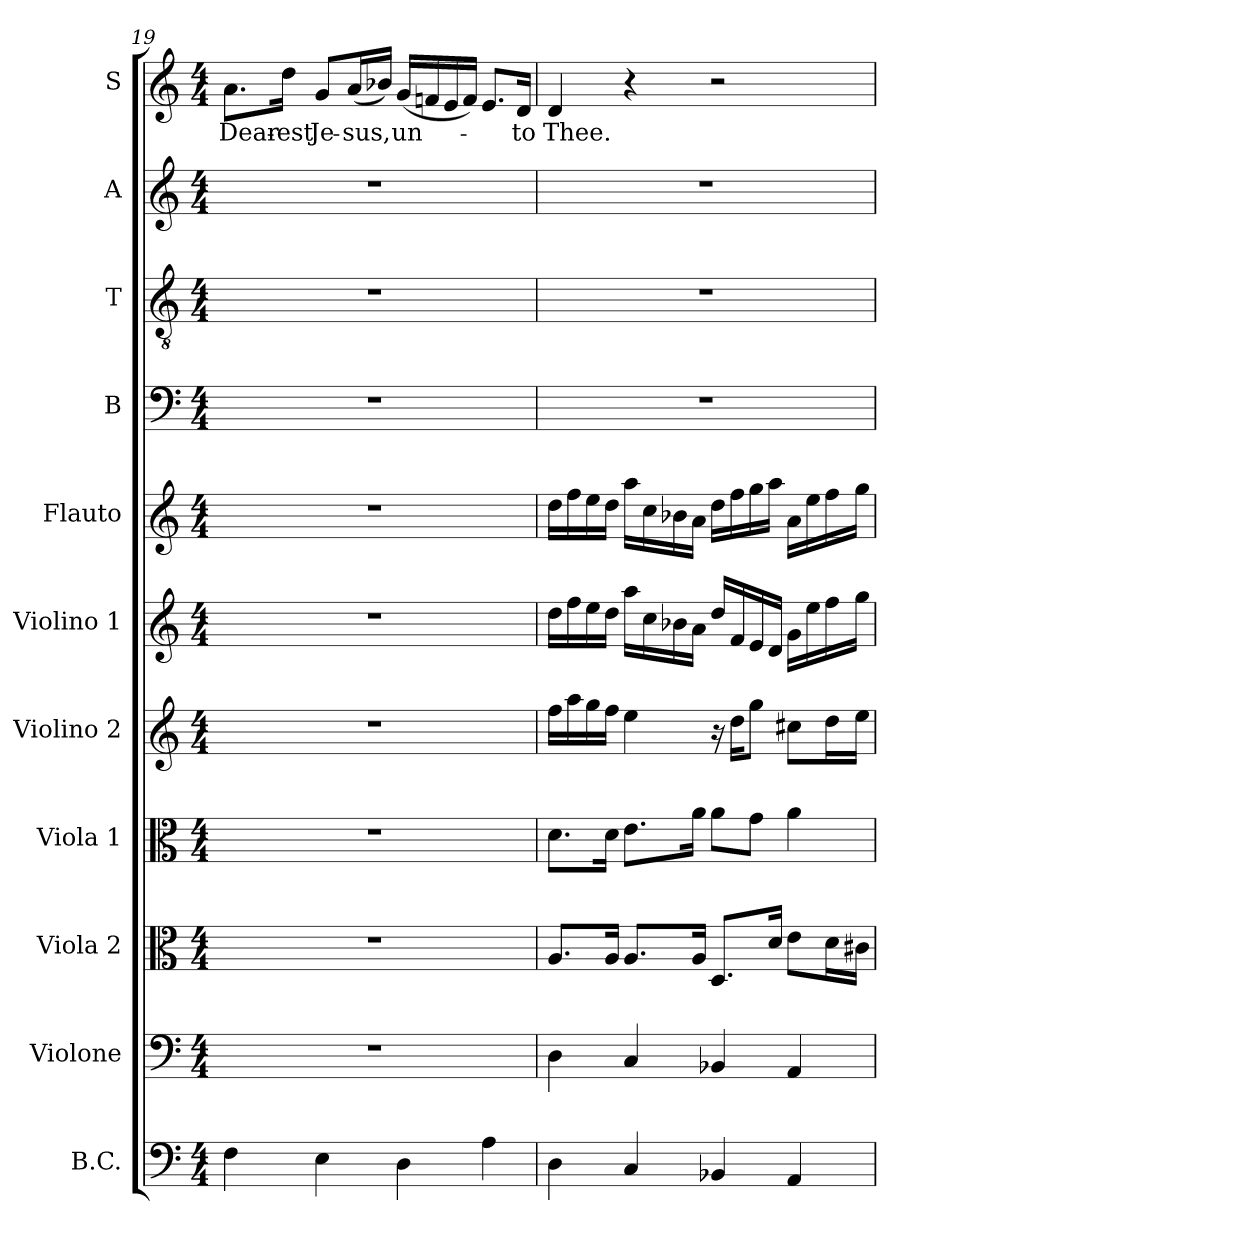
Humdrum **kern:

**kern	**kern	**kern	**kern	**kern	**kern	**kern	**kern	**kern	**kern	**kern	**text
*part11	*part10	*part9	*part8	*part7	*part6	*part5	*part4	*part3	*part2	*part1	*part1
*staff11	*staff10	*staff9	*staff8	*staff7	*staff6	*staff5	*staff4	*staff3	*staff2	*staff1	*staff1
*I"B.C.	*I"Violone	*I"Viola 2	*I"Viola 1	*I"Violino 2	*I"Violino 1	*I"Flauto	*I"B	*I"T	*I"A	*I"S	*
*I'B.C.	*I'Vne.	*I'Va2	*I'Va1	*I'Vn2	*I'Vn1	*I'Fl.	*I'B	*I'T	*I'A	*I'S	*
*clefF4	*clefF4	*clefC3	*clefC3	*clefG2	*clefG2	*clefG2	*clefF4	*clefGv2	*clefG2	*clefG2	*
*	*	*	*	*	*	*	*	*ITrd7c12	*	*	*
*k[]	*k[]	*k[]	*k[]	*k[]	*k[]	*k[]	*k[]	*k[]	*k[]	*k[]	*
*C:	*C:	*C:	*C:	*C:	*C:	*C:	*C:	*C:	*C:	*C:	*
*M4/4	*M4/4	*M4/4	*M4/4	*M4/4	*M4/4	*M4/4	*M4/4	*M4/4	*M4/4	*M4/4	*
=19	=19	=19	=19	=19	=19	=19	=19	=19	=19	=19	=19
!	!	!	!	!	!	!	!	!	!	!	!LO:LY:b:color=#000000
4Fi\	1r	1r	1r	1r	1r	1r	1r	1r	1r	8.ai\L	Dear-
!	!	!	!	!	!	!	!	!	!	!	!LO:LY:b:color=#000000
.	.	.	.	.	.	.	.	.	.	16ddi\Jk	-est
!	!	!	!	!	!	!	!	!	!	!	!LO:LY:b:color=#000000
4Ei\	.	.	.	.	.	.	.	.	.	8gi/L	Je-
!	!	!	!	!	!	!	!	!	!	!	!LO:LY:b:color=#000000
.	.	.	.	.	.	.	.	.	.	(16ai/L	-sus,
.	.	.	.	.	.	.	.	.	.	16b-Xi/JJ)	.
!	!	!	!	!	!	!	!	!	!	!	!LO:LY:b:color=#000000
4Di\	.	.	.	.	.	.	.	.	.	(16gi/LL	un-
.	.	.	.	.	.	.	.	.	.	16fni/	.
.	.	.	.	.	.	.	.	.	.	16ei/	.
.	.	.	.	.	.	.	.	.	.	16fi/JJ)	.
4Ai\	.	.	.	.	.	.	.	.	.	8.ei/L	.
!	!	!	!	!	!	!	!	!	!	!	!LO:LY:b:color=#000000
.	.	.	.	.	.	.	.	.	.	16di/Jk	-to
!!LO:LB:g=z
=20	=20	=20	=20	=20	=20	=20	=20	=20	=20	=20	=20
!	!	!	!	!	!	!	!	!	!	!	!LO:LY:b:color=#000000
4Di\	4Di\	8.Ai/L	8.di\L	16ffi\LL	16ddi\LL	16ddi\LL	1r	1r	1r	4di/	Thee.
.	.	.	.	16aai\	16ffi\	16ffi\	.	.	.	.	.
.	.	.	.	16ggi\	16eei\	16eei\	.	.	.	.	.
.	.	16Ai/Jk	16di\Jk	16ffi\JJ	16ddi\JJ	16ddi\JJ	.	.	.	.	.
4Ci/	4Ci/	8.Ai/L	8.ei\L	4eei\	16aai\LL	16aai\LL	.	.	.	4r	.
.	.	.	.	.	16cci\	16cci\	.	.	.	.	.
.	.	.	.	.	16b-Xi\	16b-Xi\	.	.	.	.	.
.	.	16Ai/Jk	16ai\Jk	.	16ai\JJ	16ai\JJ	.	.	.	.	.
4BB-Xi/	4BB-Xi/	8.Di/L	8ai\L	16r	16ddi/LL	16ddi\LL	.	.	.	2r	.
.	.	.	.	16ddi\KL	16fi/	16ffi\	.	.	.	.	.
.	.	.	8gi\J	8ggi\J	16ei/	16ggi\	.	.	.	.	.
.	.	16di/Jk	.	.	16di/JJ	16aai\JJ	.	.	.	.	.
4AAi/	4AAi/	8ei\L	4ai\	8cc#Xi\L	16gi\LL	16ai\LL	.	.	.	.	.
.	.	.	.	.	16eei\	16eei\	.	.	.	.	.
.	.	16di\L	.	16ddi\L	16ffi\	16ffi\	.	.	.	.	.
.	.	16c#Xi\JJ	.	16eei\JJ	16ggi\JJ	16ggi\JJ	.	.	.	.	.
=	=	=	=	=	=	=	=	=	=	=	=
*-	*-	*-	*-	*-	*-	*-	*-	*-	*-	*-	*-
